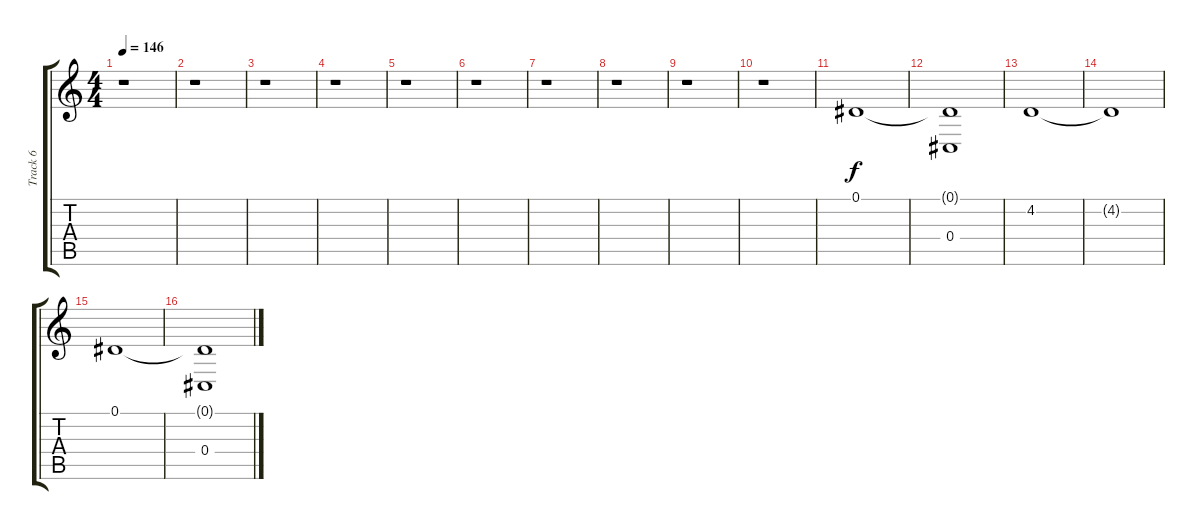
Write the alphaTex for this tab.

\track ("Track 6" "Track 6") {instrument stringensemble1}
\staff {score tabs}
\tuning (Eb4 Bb3 Gb3 Db3 Ab2 Db2) {hide}
\ts (4 4)
\tempo 146
\clef g2
\ks c
r.1{dy f} |
r.1 |
r.1 |
r.1 |
r.1 |
r.1 |
r.1 |
r.1 |
r.1 |
r.1 |
0.1.1 |
(0.1{t} 0.4).1 |
4.2.1 |
4.2{t}.1 |
0.1.1 |
(0.1{t} 0.4).1
